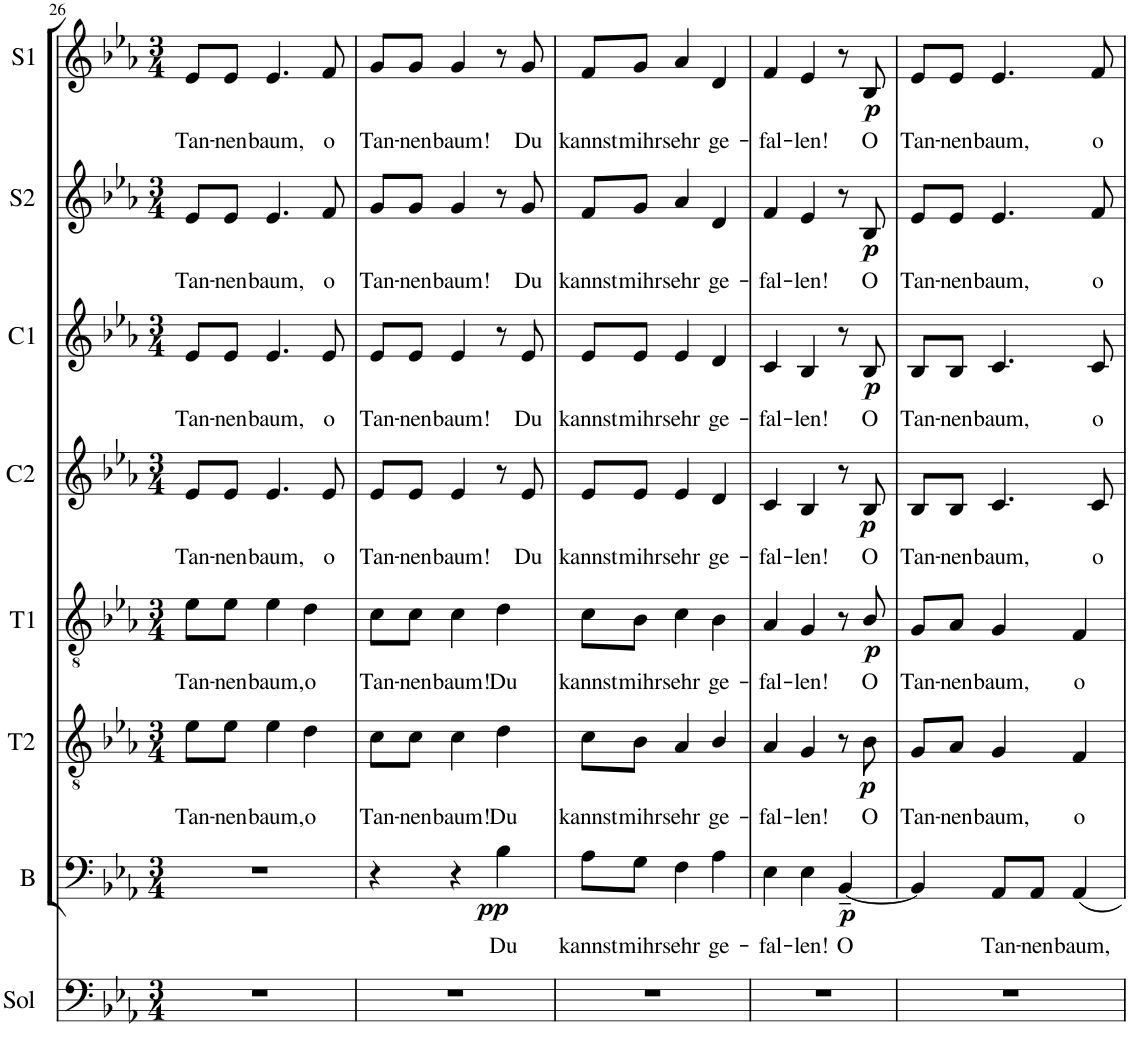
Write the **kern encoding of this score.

**kern	**kern	**text	**dynam	**kern	**text	**dynam	**kern	**text	**dynam	**kern	**text	**dynam	**kern	**text	**dynam	**kern	**text	**dynam	**kern	**text	**dynam
*part8	*part7	*part7	*part7	*part6	*part6	*part6	*part5	*part5	*part5	*part4	*part4	*part4	*part3	*part3	*part3	*part2	*part2	*part2	*part1	*part1	*part1
*staff8	*staff7	*staff7	*staff7	*staff6	*staff6	*staff6	*staff5	*staff5	*staff5	*staff4	*staff4	*staff4	*staff3	*staff3	*staff3	*staff2	*staff2	*staff2	*staff1	*staff1	*staff1
*I"Solo	*I"Bassi	*	*	*I"Tenori II	*	*	*I"Tenori I	*	*	*I"Contralti II	*	*	*I"Contralti I	*	*	*I"Soprani II	*	*	*I"Soprani I	*	*
*I'Sol	*I'B	*	*	*I'T2	*	*	*I'T1	*	*	*I'C2	*	*	*I'C1	*	*	*I'S2	*	*	*I'S1	*	*
!!LO:PB:g=z
*clefF4	*clefF4	*	*	*clefGv2	*	*	*clefGv2	*	*	*clefG2	*	*	*clefG2	*	*	*clefG2	*	*	*clefG2	*	*
*	*	*	*	*	*	*	*	*	*	*	*	*	*	*	*	*Trd1c2	*	*	*Trd1c2	*	*
*k[b-e-a-]	*k[b-e-a-]	*	*	*k[b-e-a-]	*	*	*k[b-e-a-]	*	*	*k[b-e-a-]	*	*	*k[b-e-a-]	*	*	*k[b-e-a-]	*	*	*k[b-e-a-]	*	*
*E-:	*E-:	*	*	*E-:	*	*	*E-:	*	*	*E-:	*	*	*E-:	*	*	*E-:	*	*	*E-:	*	*
*M3/4	*M3/4	*	*	*M3/4	*	*	*M3/4	*	*	*M3/4	*	*	*M3/4	*	*	*M3/4	*	*	*M3/4	*	*
=26	=26	=26	=26	=26	=26	=26	=26	=26	=26	=26	=26	=26	=26	=26	=26	=26	=26	=26	=26	=26	=26
!	!	!	!	!	!LO:LY:b	!	!	!LO:LY:b	!	!	!LO:LY:b	!	!	!LO:LY:b	!	!	!LO:LY:b	!	!	!LO:LY:b	!
2.r	2.r	.	.	8e-\L	Tan-	.	8e-\L	Tan-	.	8e-/L	Tan-	.	8e-/L	Tan-	.	8e-/L	Tan-	.	8e-/L	Tan-	.
!	!	!	!	!	!LO:LY:b	!	!	!LO:LY:b	!	!	!LO:LY:b	!	!	!LO:LY:b	!	!	!LO:LY:b	!	!	!LO:LY:b	!
.	.	.	.	8e-\J	-nen	.	8e-\J	-nen	.	8e-/J	-nen	.	8e-/J	-nen	.	8e-/J	-nen	.	8e-/J	-nen	.
!	!	!	!	!	!LO:LY:b	!	!	!LO:LY:b	!	!	!LO:LY:b	!	!	!LO:LY:b	!	!	!LO:LY:b	!	!	!LO:LY:b	!
.	.	.	.	4e-\	baum,	.	4e-\	baum,	.	4.e-/	baum,	.	4.e-/	baum,	.	4.e-/	baum,	.	4.e-/	baum,	.
!	!	!	!	!	!LO:LY:b	!	!	!LO:LY:b	!	!	!	!	!	!	!	!	!	!	!	!	!
.	.	.	.	4d\	o	.	4d\	o	.	.	.	.	.	.	.	.	.	.	.	.	.
!	!	!	!	!	!	!	!	!	!	!	!LO:LY:b	!	!	!LO:LY:b	!	!	!LO:LY:b	!	!	!LO:LY:b	!
.	.	.	.	.	.	.	.	.	.	8e-/	o	.	8e-/	o	.	8f/	o	.	8f/	o	.
=27	=27	=27	=27	=27	=27	=27	=27	=27	=27	=27	=27	=27	=27	=27	=27	=27	=27	=27	=27	=27	=27
!	!	!	!	!	!LO:LY:b	!	!	!LO:LY:b	!	!	!LO:LY:b	!	!	!LO:LY:b	!	!	!LO:LY:b	!	!	!LO:LY:b	!
2.r	4r	.	.	8c\L	Tan-	.	8c\L	Tan-	.	8e-/L	Tan-	.	8e-/L	Tan-	.	8g/L	Tan-	.	8g/L	Tan-	.
!	!	!	!	!	!LO:LY:b	!	!	!LO:LY:b	!	!	!LO:LY:b	!	!	!LO:LY:b	!	!	!LO:LY:b	!	!	!LO:LY:b	!
.	.	.	.	8c\J	-nen	.	8c\J	-nen	.	8e-/J	-nen	.	8e-/J	-nen	.	8g/J	-nen	.	8g/J	-nen	.
!	!	!	!	!	!LO:LY:b	!	!	!LO:LY:b	!	!	!LO:LY:b	!	!	!LO:LY:b	!	!	!LO:LY:b	!	!	!LO:LY:b	!
.	4r	.	.	4c\	baum!	.	4c\	baum!	.	4e-/	baum!	.	4e-/	baum!	.	4g/	baum!	.	4g/	baum!	.
!	!	!LO:LY:b	!LO:DY:b	!	!LO:LY:b	!	!	!LO:LY:b	!	!	!	!	!	!	!	!	!	!	!	!	!
.	4B-\	Du	pp	4d\	Du	.	4d\	Du	.	8r	.	.	8r	.	.	8r	.	.	8r	.	.
!	!	!	!	!	!	!	!	!	!	!	!LO:LY:b	!	!	!LO:LY:b	!	!	!LO:LY:b	!	!	!LO:LY:b	!
.	.	.	.	.	.	.	.	.	.	8e-/	Du	.	8e-/	Du	.	8g/	Du	.	8g/	Du	.
=28	=28	=28	=28	=28	=28	=28	=28	=28	=28	=28	=28	=28	=28	=28	=28	=28	=28	=28	=28	=28	=28
!	!	!LO:LY:b	!	!	!LO:LY:b	!	!	!LO:LY:b	!	!	!LO:LY:b	!	!	!LO:LY:b	!	!	!LO:LY:b	!	!	!LO:LY:b	!
2.r	8A-\L	kannst	.	8c\L	kannst	.	8c\L	kannst	.	8e-/L	kannst	.	8e-/L	kannst	.	8f/L	kannst	.	8f/L	kannst	.
!	!	!LO:LY:b	!	!	!LO:LY:b	!	!	!LO:LY:b	!	!	!LO:LY:b	!	!	!LO:LY:b	!	!	!LO:LY:b	!	!	!LO:LY:b	!
.	8G\J	mihr	.	8B-\J	mihr	.	8B-\J	mihr	.	8e-/J	mihr	.	8e-/J	mihr	.	8g/J	mihr	.	8g/J	mihr	.
!	!	!LO:LY:b	!	!	!LO:LY:b	!	!	!LO:LY:b	!	!	!LO:LY:b	!	!	!LO:LY:b	!	!	!LO:LY:b	!	!	!LO:LY:b	!
.	4F\	sehr	.	4A-/	sehr	.	4c\	sehr	.	4e-/	sehr	.	4e-/	sehr	.	4a-/	sehr	.	4a-/	sehr	.
!	!	!LO:LY:b	!	!	!LO:LY:b	!	!	!LO:LY:b	!	!	!LO:LY:b	!	!	!LO:LY:b	!	!	!LO:LY:b	!	!	!LO:LY:b	!
.	4A-\	ge-	.	4B-/	ge-	.	4B-\	ge-	.	4d/	ge-	.	4d/	ge-	.	4d/	ge-	.	4d/	ge-	.
=29	=29	=29	=29	=29	=29	=29	=29	=29	=29	=29	=29	=29	=29	=29	=29	=29	=29	=29	=29	=29	=29
!	!	!LO:LY:b	!	!	!LO:LY:b	!	!	!LO:LY:b	!	!	!LO:LY:b	!	!	!LO:LY:b	!	!	!LO:LY:b	!	!	!LO:LY:b	!
2.r	4E-\	-fal-	.	4A-/	-fal-	.	4A-/	-fal-	.	4c/	-fal-	.	4c/	-fal-	.	4f/	-fal-	.	4f/	-fal-	.
!	!	!LO:LY:b	!	!	!LO:LY:b	!	!	!LO:LY:b	!	!	!LO:LY:b	!	!	!LO:LY:b	!	!	!LO:LY:b	!	!	!LO:LY:b	!
.	4E-\	-len!	.	4G/	-len!	.	4G/	-len!	.	4B-/	-len!	.	4B-/	-len!	.	4e-/	-len!	.	4e-/	-len!	.
!	!	!LO:LY:b	!LO:DY:b	!	!	!	!	!	!	!	!	!	!	!	!	!	!	!	!	!	!
.	[4BB-~/	O	p	8r	.	.	8r	.	.	8r	.	.	8r	.	.	8r	.	.	8r	.	.
!	!	!	!	!	!LO:LY:b	!LO:DY:b	!	!LO:LY:b	!LO:DY:b	!	!LO:LY:b	!LO:DY:b	!	!LO:LY:b	!LO:DY:b	!	!LO:LY:b	!LO:DY:b	!	!LO:LY:b	!LO:DY:b
.	.	.	.	8B-\	O	p	8B-/	O	p	8B-/	O	p	8B-/	O	p	8B-/	O	p	8B-/	O	p
=30	=30	=30	=30	=30	=30	=30	=30	=30	=30	=30	=30	=30	=30	=30	=30	=30	=30	=30	=30	=30	=30
!	!	!	!	!	!LO:LY:b	!	!	!LO:LY:b	!	!	!LO:LY:b	!	!	!LO:LY:b	!	!	!LO:LY:b	!	!	!LO:LY:b	!
2.r	4BB-/]	.	.	8G/L	Tan-	.	8G/L	Tan-	.	8B-/L	Tan-	.	8B-/L	Tan-	.	8e-/L	Tan-	.	8e-/L	Tan-	.
!	!	!	!	!	!LO:LY:b	!	!	!LO:LY:b	!	!	!LO:LY:b	!	!	!LO:LY:b	!	!	!LO:LY:b	!	!	!LO:LY:b	!
.	.	.	.	8A-/J	-nen	.	8A-/J	-nen	.	8B-/J	-nen	.	8B-/J	-nen	.	8e-/J	-nen	.	8e-/J	-nen	.
!	!	!LO:LY:b	!	!	!LO:LY:b	!	!	!LO:LY:b	!	!	!LO:LY:b	!	!	!LO:LY:b	!	!	!LO:LY:b	!	!	!LO:LY:b	!
.	8AA-/L	Tan-	.	4G/	baum,	.	4G/	baum,	.	4.c/	baum,	.	4.c/	baum,	.	4.e-/	baum,	.	4.e-/	baum,	.
!	!	!LO:LY:b	!	!	!	!	!	!	!	!	!	!	!	!	!	!	!	!	!	!	!
.	8AA-/J	-nen	.	.	.	.	.	.	.	.	.	.	.	.	.	.	.	.	.	.	.
!	!	!LO:LY:b	!	!	!LO:LY:b	!	!	!LO:LY:b	!	!	!	!	!	!	!	!	!	!	!	!	!
.	4AA-/	baum,	.	4F/	o	.	4F/	o	.	.	.	.	.	.	.	.	.	.	.	.	.
!	!	!	!	!	!	!	!	!	!	!	!LO:LY:b	!	!	!LO:LY:b	!	!	!LO:LY:b	!	!	!LO:LY:b	!
.	.	.	.	.	.	.	.	.	.	8c/	o	.	8c/	o	.	8f/	o	.	8f/	o	.
=	=	=	=	=	=	=	=	=	=	=	=	=	=	=	=	=	=	=	=	=	=
*-	*-	*-	*-	*-	*-	*-	*-	*-	*-	*-	*-	*-	*-	*-	*-	*-	*-	*-	*-	*-	*-
